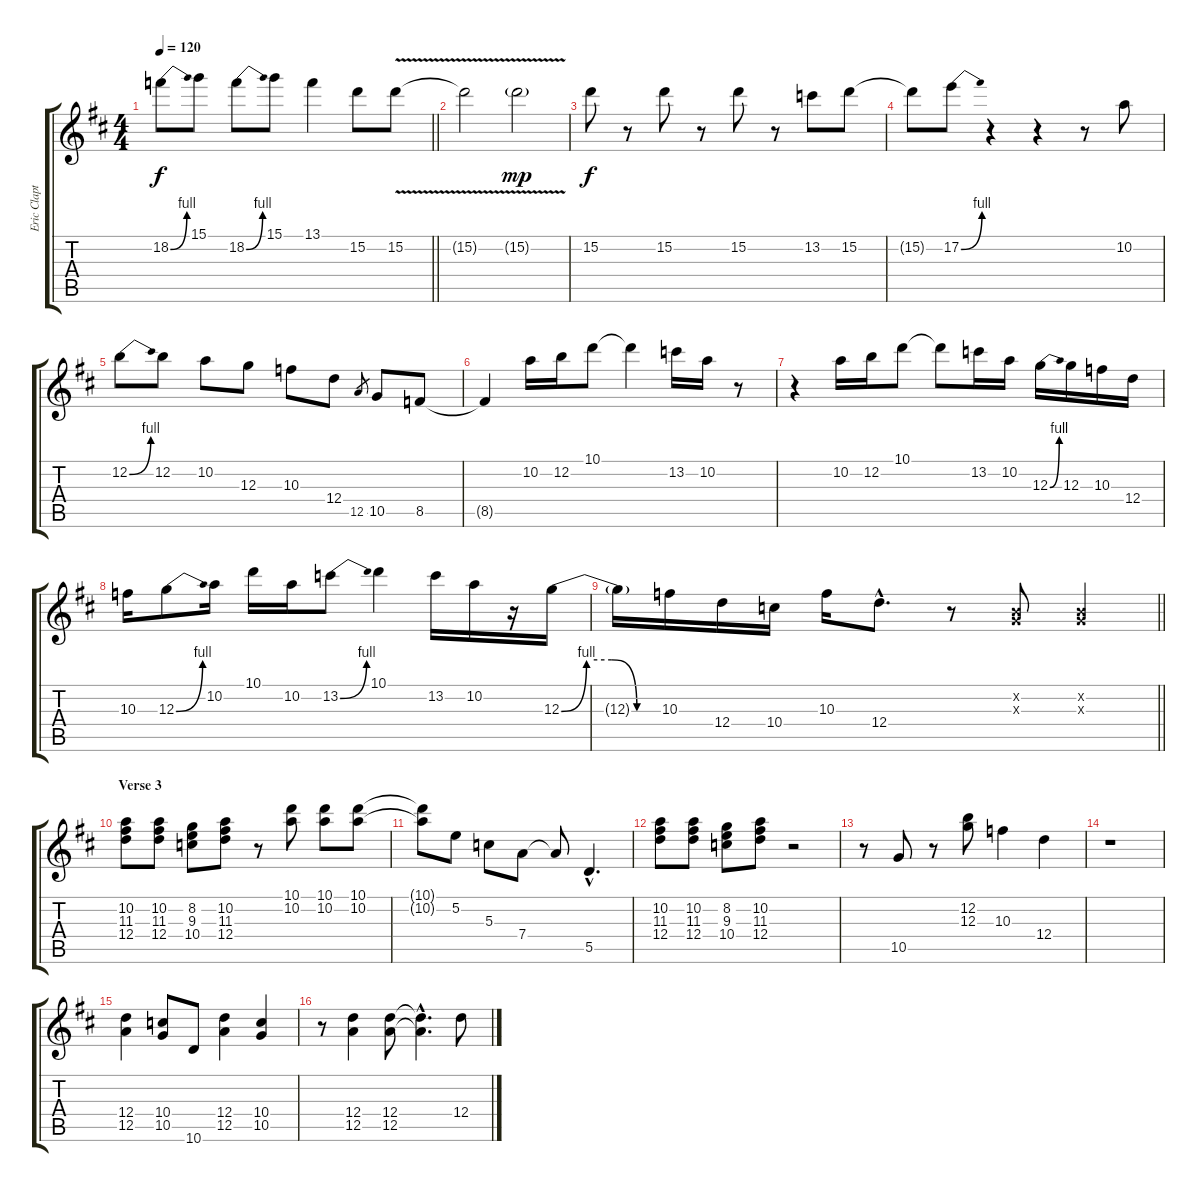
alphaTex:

\track ("Eric Clapton Guitar" "Eric Clapt") {instrument distortionguitar}
\staff {score tabs}
\tuning (E4 B3 G3 D3 A2 E2) {hide}
\ts (4 4)
\tempo 120
\clef g2
\barLineRight lightlight
\ks d
18.2{be (bend 0 0 60 4)}.8{dy f} 15.1.8 18.2{be (bend 0 0 60 4)}.8 15.1.8 13.1.4 15.2.8 15.2{v}.8 |
15.2{t}.2 15.2{v g}.2{dy mp} |
15.2.8{dy f} r.8 15.2.8 r.8 15.2.8 r.8 13.2.8 15.2.8 |
15.2{t}.8 17.2{be (bend 0 0 60 4)}.8 r.4 r.4 r.8 10.2.8 |
12.2{be (bend 0 0 60 4)}.8 12.2.8 10.2.8 12.3.8 10.3.8 12.4.8 12.5.8{gr} 10.5.8 8.5.8 |
8.5{t}.4 10.2.16 12.2.16 10.1.8 10.1{t}.4 13.2.16 10.2.16 r.8 |
r.4 10.2.16 12.2.16 10.1.8 10.1{t}.8 13.2.16 10.2.16 12.3{be (bend 0 0 60 4)}.16 12.3.16 10.3.16 12.4.16 |
10.3.16 12.3{be (bend 0 0 60 4)}.8 10.2.16 10.1.16 10.2.16 13.2{be (bend 0 0 60 4)}.8 10.1.4 13.2.16 10.2.16 r.16 12.3{be (custom 0 0 15 4 30 4 45 0 60 0)}.16 |
\barLineRight lightlight
12.3{t}.16 10.3.16 12.4.16 10.4.16 10.3.16 12.4{hac}.8{d} r.8 (0.2{x} 0.3{x}).8 (0.2{x} 0.3{x}).4 |
\section ("" "Verse 3")
(10.2 11.3 12.4).8 (10.2 11.3 12.4).8 (8.2 9.3 10.4).8 (10.2 11.3 12.4).8 r.8 (10.1 10.2).8 (10.1 10.2).8 (10.1 10.2).8 |
(10.1{t} 10.2{t}).8 5.2.8 5.3.8 7.4.8 7.4{t}.8 5.5{hac}.4{d} |
(10.2 11.3 12.4).8 (10.2 11.3 12.4).8 (8.2 9.3 10.4).8 (10.2 11.3 12.4).8 r.2 |
r.8 10.5.8 r.8 (12.2 12.3).8 10.3.4 12.4.4 |
r.1 |
(12.4 12.5).4 (10.4 10.5).8 10.6.8 (12.4 12.5).4 (10.4 10.5).4 |
r.8 (12.4 12.5).4 (12.4 12.5).8 (12.4{hac t} 12.5{hac t}).4{d} 12.4.8
